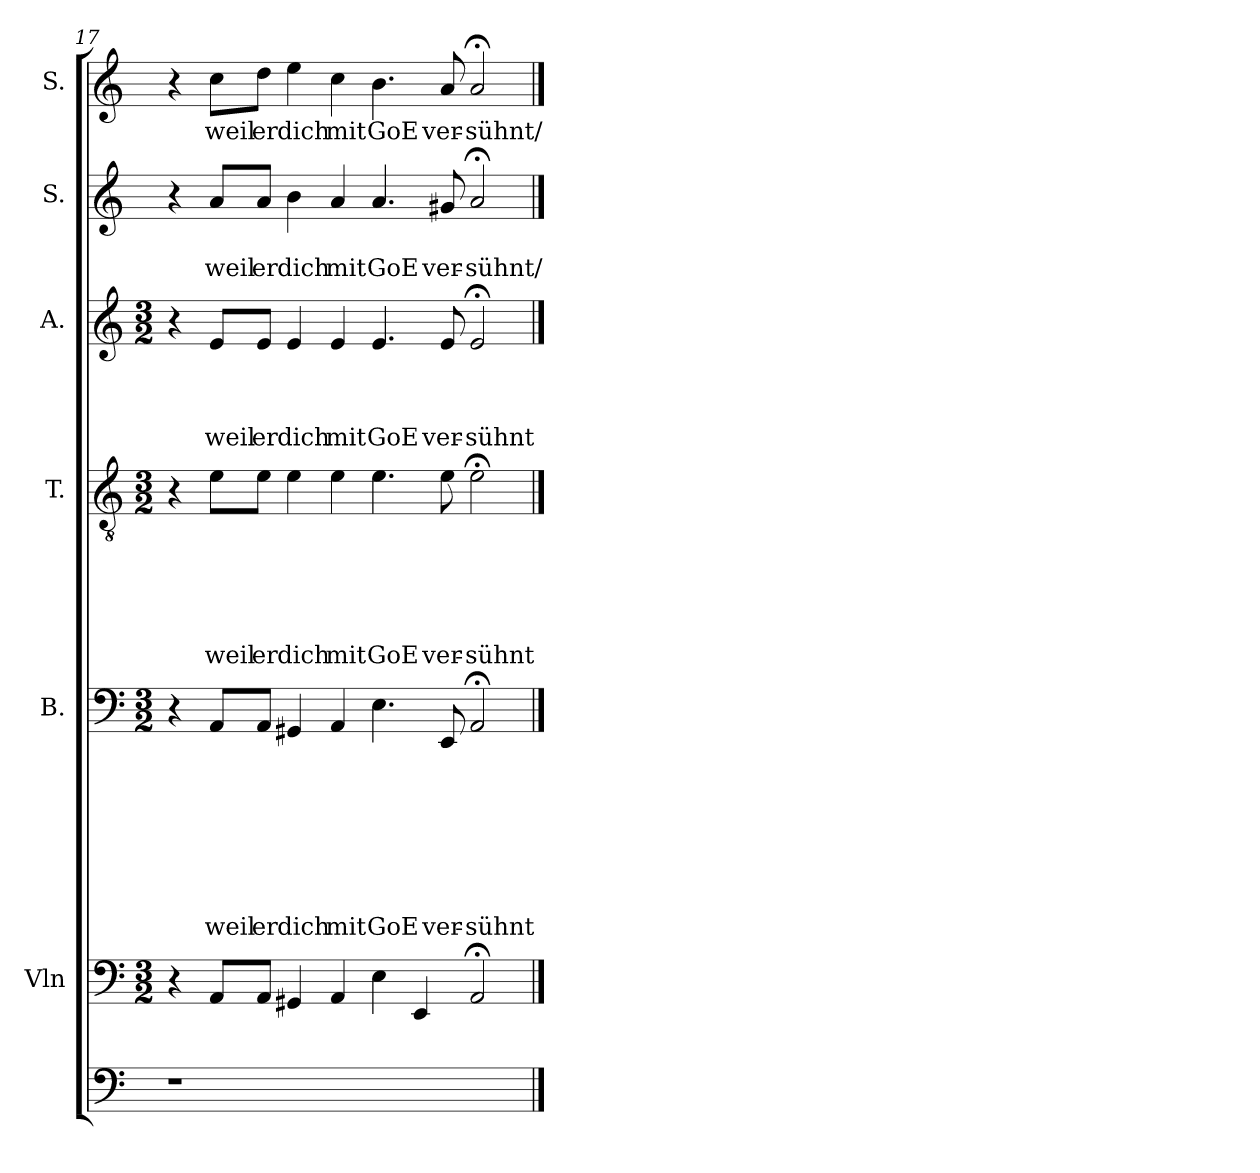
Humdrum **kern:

**kern	**kern	**kern	**text	**text	**text	**text	**text	**text	**text	**text	**kern	**text	**text	**text	**text	**text	**text	**kern	**text	**text	**text	**text	**kern	**text	**text	**kern	**text
*part7	*part6	*part5	*part5	*part5	*part5	*part5	*part5	*part5	*part5	*part5	*part4	*part4	*part4	*part4	*part4	*part4	*part4	*part3	*part3	*part3	*part3	*part3	*part2	*part2	*part2	*part1	*part1
*staff7	*staff6	*staff5	*staff5	*staff5	*staff5	*staff5	*staff5	*staff5	*staff5	*staff5	*staff4	*staff4	*staff4	*staff4	*staff4	*staff4	*staff4	*staff3	*staff3	*staff3	*staff3	*staff3	*staff2	*staff2	*staff2	*staff1	*staff1
*	*I"Vln	*I"B.	*	*	*	*	*	*	*	*	*I"T.	*	*	*	*	*	*	*I"A.	*	*	*	*	*I"S.	*	*	*I"S.	*
*	*I'Vln	*I'B.	*	*	*	*	*	*	*	*	*I'T.	*	*	*	*	*	*	*I'A.	*	*	*	*	*I'S.	*	*	*	*
*clefF4	*clefF4	*clefF4	*	*	*	*	*	*	*	*	*clefGv2	*	*	*	*	*	*	*clefG2	*	*	*	*	*clefG2	*	*	*clefG2	*
*k[]	*k[]	*k[]	*	*	*	*	*	*	*	*	*k[]	*	*	*	*	*	*	*k[]	*	*	*	*	*k[]	*	*	*k[]	*
*C:	*C:	*C:	*	*	*	*	*	*	*	*	*C:	*	*	*	*	*	*	*C:	*	*	*	*	*C:	*	*	*C:	*
*	*M3/2	*M3/2	*	*	*	*	*	*	*	*	*M3/2	*	*	*	*	*	*	*M3/2	*	*	*	*	*	*	*	*	*
=17	=17	=17	=17	=17	=17	=17	=17	=17	=17	=17	=17	=17	=17	=17	=17	=17	=17	=17	=17	=17	=17	=17	=17	=17	=17	=17	=17
1r	4r	4r	.	.	.	.	.	.	.	.	4r	.	.	.	.	.	.	4r	.	.	.	.	4r	.	.	4r	.
!	!	!	!	!	!	!	!	!	!	!LO:LY:b	!	!	!	!	!	!	!LO:LY:b	!	!	!	!	!LO:LY:b	!	!	!LO:LY:b	!	!LO:LY:b
.	8AA/L	8AA/L	.	.	.	.	.	.	.	weil	8e\L	.	.	.	.	.	weil	8e/L	.	.	.	weil	8a/L	.	weil	8cc\L	-weil
!	!	!	!	!	!	!	!	!	!	!LO:LY:b	!	!	!	!	!	!	!LO:LY:b	!	!	!	!	!LO:LY:b	!	!	!LO:LY:b	!	!LO:LY:b
.	8AA/J	8AA/J	.	.	.	.	.	.	.	er	8e\J	.	.	.	.	.	er	8e/J	.	.	.	er	8a/J	.	er	8dd\J	er
!	!	!	!	!	!	!	!	!	!	!LO:LY:b	!	!	!	!	!	!	!LO:LY:b	!	!	!	!	!LO:LY:b	!	!	!LO:LY:b	!	!LO:LY:b
.	4GG#X/	4GG#X/	.	.	.	.	.	.	.	dich	4e\	.	.	.	.	.	dich	4e/	.	.	.	dich	4b\	.	dich	4ee\	dich
!	!	!	!	!	!	!	!	!	!	!LO:LY:b	!	!	!	!	!	!	!LO:LY:b	!	!	!	!	!LO:LY:b	!	!	!LO:LY:b	!	!LO:LY:b
.	4AA/	4AA/	.	.	.	.	.	.	.	mit	4e\	.	.	.	.	.	mit	4e/	.	.	.	mit	4a/	.	mit	4cc\	mit
!	!	!	!	!	!	!	!	!	!	!LO:LY:b	!	!	!	!	!	!	!LO:LY:b	!	!	!	!	!LO:LY:b	!	!	!LO:LY:b	!	!LO:LY:b
1ryy	4E>\	4.E\	.	.	.	.	.	.	.	GoE	4.e\	.	.	.	.	.	GoE	4.e/	.	.	.	GoE	4.a/	.	GoE	4.b\	GoE
.	4EE</	.	.	.	.	.	.	.	.	.	.	.	.	.	.	.	.	.	.	.	.	.	.	.	.	.	.
!	!	!	!	!	!	!	!	!	!	!LO:LY:b	!	!	!	!	!	!	!LO:LY:b	!	!	!	!	!LO:LY:b	!	!	!LO:LY:b	!	!LO:LY:b
.	.	8EE/	.	.	.	.	.	.	.	ver-	8e\	.	.	.	.	.	ver-	8e/	.	.	.	ver-	8g#X/	.	ver-	8a/	ver-
!	!	!	!	!	!	!	!	!	!	!LO:LY:b	!	!	!	!	!	!	!LO:LY:b	!	!	!	!	!LO:LY:b	!	!	!LO:LY:b	!	!LO:LY:b
.	2AA;/	2AA;/	.	.	.	.	.	.	.	-sühnt	2e;<\	.	.	.	.	.	-sühnt	2e;/	.	.	.	-sühnt	2a;/	.	-sühnt/	2a;/	-sühnt/
==	==	==	==	==	==	==	==	==	==	==	==	==	==	==	==	==	==	==	==	==	==	==	==	==	==	==	==
*-	*-	*-	*-	*-	*-	*-	*-	*-	*-	*-	*-	*-	*-	*-	*-	*-	*-	*-	*-	*-	*-	*-	*-	*-	*-	*-	*-
